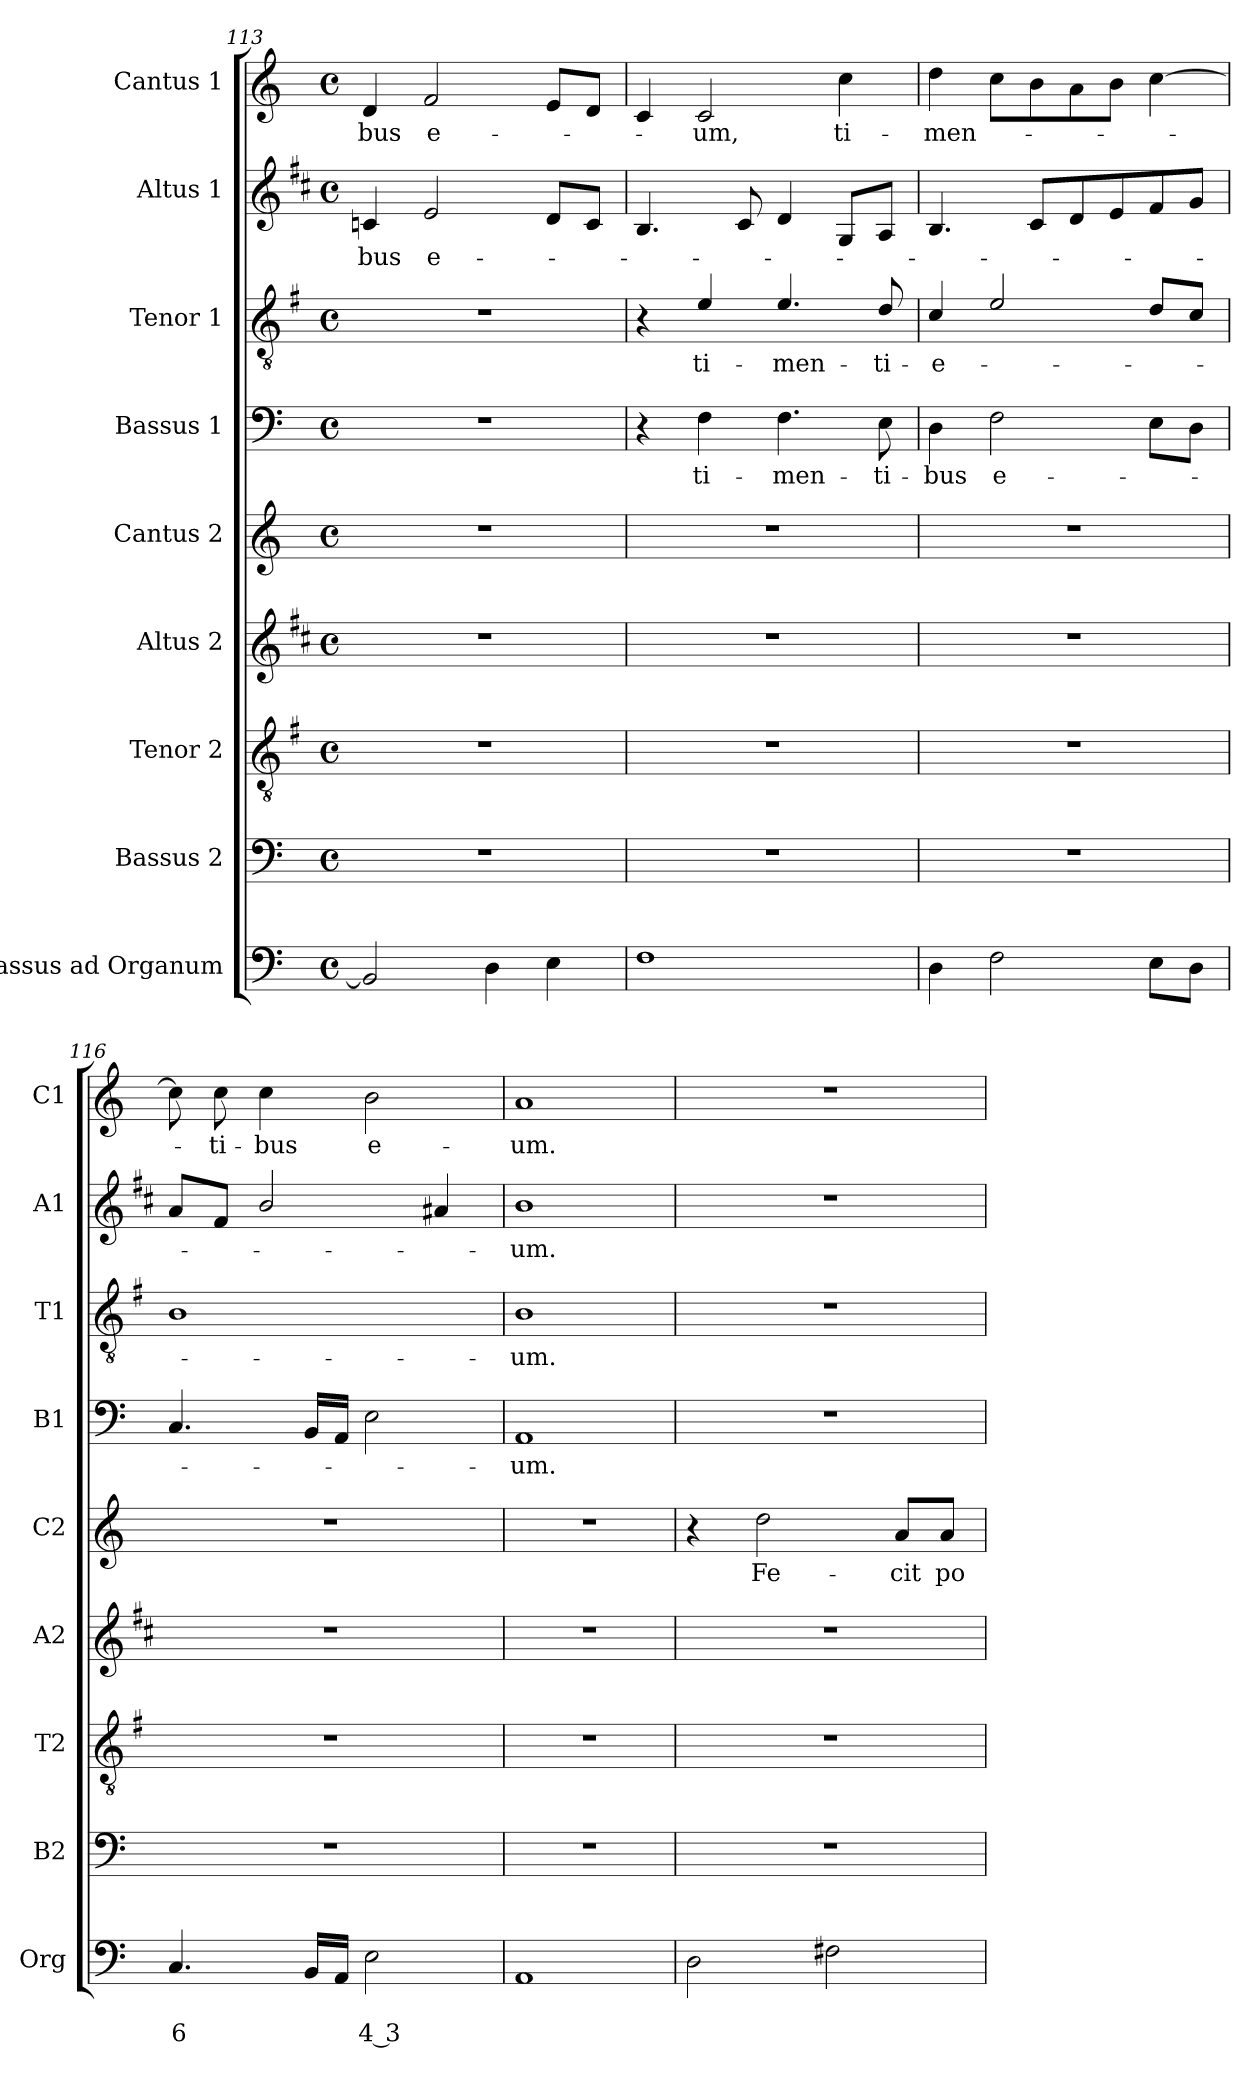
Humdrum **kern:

**kern	**text	**text	**kern	**kern	**kern	**kern	**text	**kern	**text	**kern	**text	**kern	**text	**kern	**text
*part9	*part9	*part9	*part8	*part7	*part6	*part5	*part5	*part4	*part4	*part3	*part3	*part2	*part2	*part1	*part1
*staff9	*staff9	*staff9	*staff8	*staff7	*staff6	*staff5	*staff5	*staff4	*staff4	*staff3	*staff3	*staff2	*staff2	*staff1	*staff1
*I"Bassus ad Organum	*	*	*I"Bassus 2	*I"Tenor 2	*I"Altus 2	*I"Cantus 2	*	*I"Bassus 1	*	*I"Tenor 1	*	*I"Altus 1	*	*I"Cantus 1	*
*I'Org	*	*	*I'B2	*I'T2	*I'A2	*I'C2	*	*I'B1	*	*I'T1	*	*I'A1	*	*I'C1	*
*clefF4	*	*	*clefF4	*clefGv2	*clefG2	*clefG2	*	*clefF4	*	*clefGv2	*	*clefG2	*	*clefG2	*
*	*	*	*	*ITrd4c7	*ITrd1c2	*	*	*	*	*ITrd4c7	*	*ITrd1c2	*	*	*
*k[]	*	*	*k[]	*k[]	*k[]	*k[]	*	*k[]	*	*k[]	*	*k[]	*	*k[]	*
*C:	*	*	*C:	*C:	*C:	*C:	*	*C:	*	*C:	*	*C:	*	*C:	*
*M4/4	*	*	*M4/4	*M4/4	*M4/4	*M4/4	*	*M4/4	*	*M4/4	*	*M4/4	*	*M4/4	*
*met(c)	*	*	*met(c)	*met(c)	*met(c)	*met(c)	*	*met(c)	*	*met(c)	*	*met(c)	*	*met(c)	*
=113	=113	=113	=113	=113	=113	=113	=113	=113	=113	=113	=113	=113	=113	=113	=113
!	!	!	!	!	!	!	!	!	!	!	!	!	!LO:LY:b	!	!LO:LY:b
2BB-/]	.	.	1r	1r	1r	1r	.	1r	.	1r	.	4B-X/	-bus	4d/	-bus
!	!	!	!	!	!	!	!	!	!	!	!	!	!LO:LY:b	!	!LO:LY:b
.	.	.	.	.	.	.	.	.	.	.	.	2d/	e-	2f/	e-
4D\	.	.	.	.	.	.	.	.	.	.	.	.	.	.	.
4E\	.	.	.	.	.	.	.	.	.	.	.	8c/L	.	8e/L	.
.	.	.	.	.	.	.	.	.	.	.	.	8B-/J	.	8d/J	.
!!LO:LB:g=z
=114	=114	=114	=114	=114	=114	=114	=114	=114	=114	=114	=114	=114	=114	=114	=114
1F	.	.	1r	1r	1r	1r	.	4r	.	4r	.	4.A/	.	4c/	.
!	!	!	!	!	!	!	!	!	!LO:LY:b	!	!LO:LY:b	!	!	!	!LO:LY:b
.	.	.	.	.	.	.	.	4F\	ti-	4A/	ti-	.	.	2c/	-um,
.	.	.	.	.	.	.	.	.	.	.	.	8B/	.	.	.
!	!	!	!	!	!	!	!	!	!LO:LY:b	!	!LO:LY:b	!	!	!	!
.	.	.	.	.	.	.	.	4.F\	-men-	4.A/	-men-	4c/	.	.	.
!	!	!	!	!	!	!	!	!	!	!	!	!	!	!	!LO:LY:b
.	.	.	.	.	.	.	.	.	.	.	.	8F/L	.	4cc\	ti-
!	!	!	!	!	!	!	!	!	!LO:LY:b	!	!LO:LY:b	!	!	!	!
.	.	.	.	.	.	.	.	8E\	-ti-	8G/	-ti-	8G/J	.	.	.
=115	=115	=115	=115	=115	=115	=115	=115	=115	=115	=115	=115	=115	=115	=115	=115
!	!	!	!	!	!	!	!	!	!LO:LY:b	!	!LO:LY:b	!	!	!	!LO:LY:b
4D\	.	.	1r	1r	1r	1r	.	4D\	-bus	4F/	-e-	4.A/	.	4dd\	-men-
!	!	!	!	!	!	!	!	!	!LO:LY:b	!	!	!	!	!	!
2F\	.	.	.	.	.	.	.	2F\	e-	2A/	.	.	.	8cc\L	.
.	.	.	.	.	.	.	.	.	.	.	.	8B/L	.	8b\	.
.	.	.	.	.	.	.	.	.	.	.	.	8c/	.	8a\	.
.	.	.	.	.	.	.	.	.	.	.	.	8d/	.	8b\J	.
8E\L	.	.	.	.	.	.	.	8E\L	.	8G/L	.	8e/	.	[4cc\	.
8D\J	.	.	.	.	.	.	.	8D\J	.	8F/J	.	8f/J	.	.	.
=116	=116	=116	=116	=116	=116	=116	=116	=116	=116	=116	=116	=116	=116	=116	=116
!	!	!LO:LY:b	!	!	!	!	!	!	!	!	!	!	!	!	!
4.C/	.	6	1r	1r	1r	1r	.	4.C/	.	1E	.	8g/L	.	8cc\]	.
!	!	!	!	!	!	!	!	!	!	!	!	!	!	!	!LO:LY:b
.	.	.	.	.	.	.	.	.	.	.	.	8e/J	.	8cc\	-ti-
!	!	!	!	!	!	!	!	!	!	!	!	!	!	!	!LO:LY:b
.	.	.	.	.	.	.	.	.	.	.	.	2a/	.	4cc\	-bus
16BB/LL	.	.	.	.	.	.	.	16BB/LL	.	.	.	.	.	.	.
16AA/JJ	.	.	.	.	.	.	.	16AA/JJ	.	.	.	.	.	.	.
!	!	!LO:LY:b	!	!	!	!	!	!	!	!	!	!	!	!	!LO:LY:b
2E\	.	4 3	.	.	.	.	.	2E\	.	.	.	.	.	2b\	e-
.	.	.	.	.	.	.	.	.	.	.	.	4g#X/	.	.	.
=117	=117	=117	=117	=117	=117	=117	=117	=117	=117	=117	=117	=117	=117	=117	=117
!	!	!	!	!	!	!	!	!	!LO:LY:b	!	!LO:LY:b	!	!LO:LY:b	!	!LO:LY:b
1AA	.	.	1r	1r	1r	1r	.	1AA	-um.	1E	-um.	1a	-um.	1a	-um.
=118	=118	=118	=118	=118	=118	=118	=118	=118	=118	=118	=118	=118	=118	=118	=118
2D\	.	.	1r	1r	1r	4r	.	1r	.	1r	.	1r	.	1r	.
!	!	!	!	!	!	!	!LO:LY:b	!	!	!	!	!	!	!	!
.	.	.	.	.	.	2dd\	Fe-	.	.	.	.	.	.	.	.
2F#X\	.	.	.	.	.	.	.	.	.	.	.	.	.	.	.
!	!	!	!	!	!	!	!LO:LY:b	!	!	!	!	!	!	!	!
.	.	.	.	.	.	8a/L	-cit	.	.	.	.	.	.	.	.
!	!	!	!	!	!	!	!LO:LY:b	!	!	!	!	!	!	!	!
.	.	.	.	.	.	8a/J	po-	.	.	.	.	.	.	.	.
=	=	=	=	=	=	=	=	=	=	=	=	=	=	=	=
*-	*-	*-	*-	*-	*-	*-	*-	*-	*-	*-	*-	*-	*-	*-	*-
